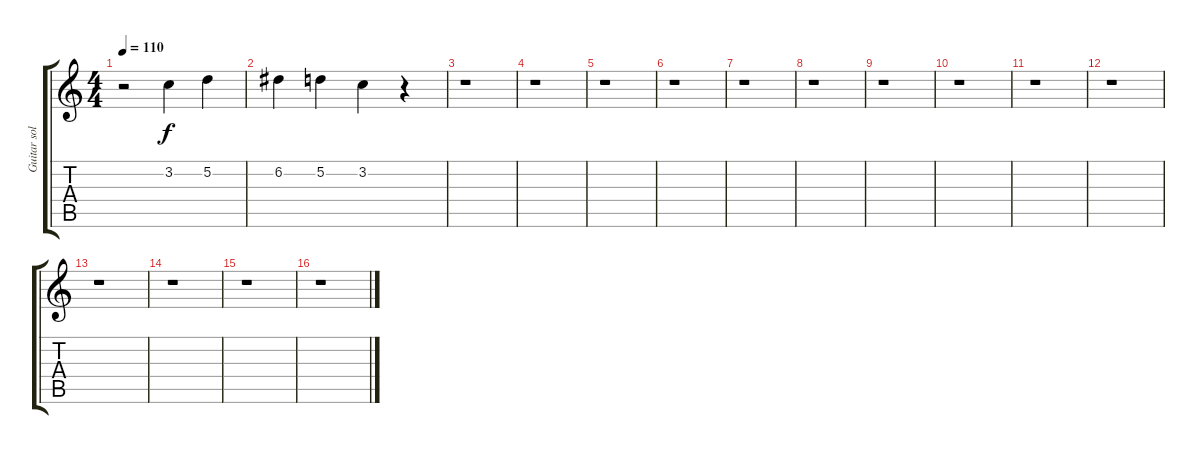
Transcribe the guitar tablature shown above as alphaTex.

\track ("Guitar solo" "Guitar sol") {instrument distortionguitar}
\staff {score tabs}
\tuning (D4 A3 F3 C3 G2 D2) {hide}
\ts (4 4)
\tempo 110
\clef g2
\ks c
r.2{dy f instrument electricguitarmuted} 3.2.4 5.2.4 |
6.2.4{instrument electricguitarmuted} 5.2.4 3.2.4 r.4 |
r.1 |
r.1 |
r.1 |
r.1 |
r.1 |
r.1 |
r.1 |
r.1 |
r.1 |
r.1 |
r.1 |
r.1 |
r.1 |
r.1
